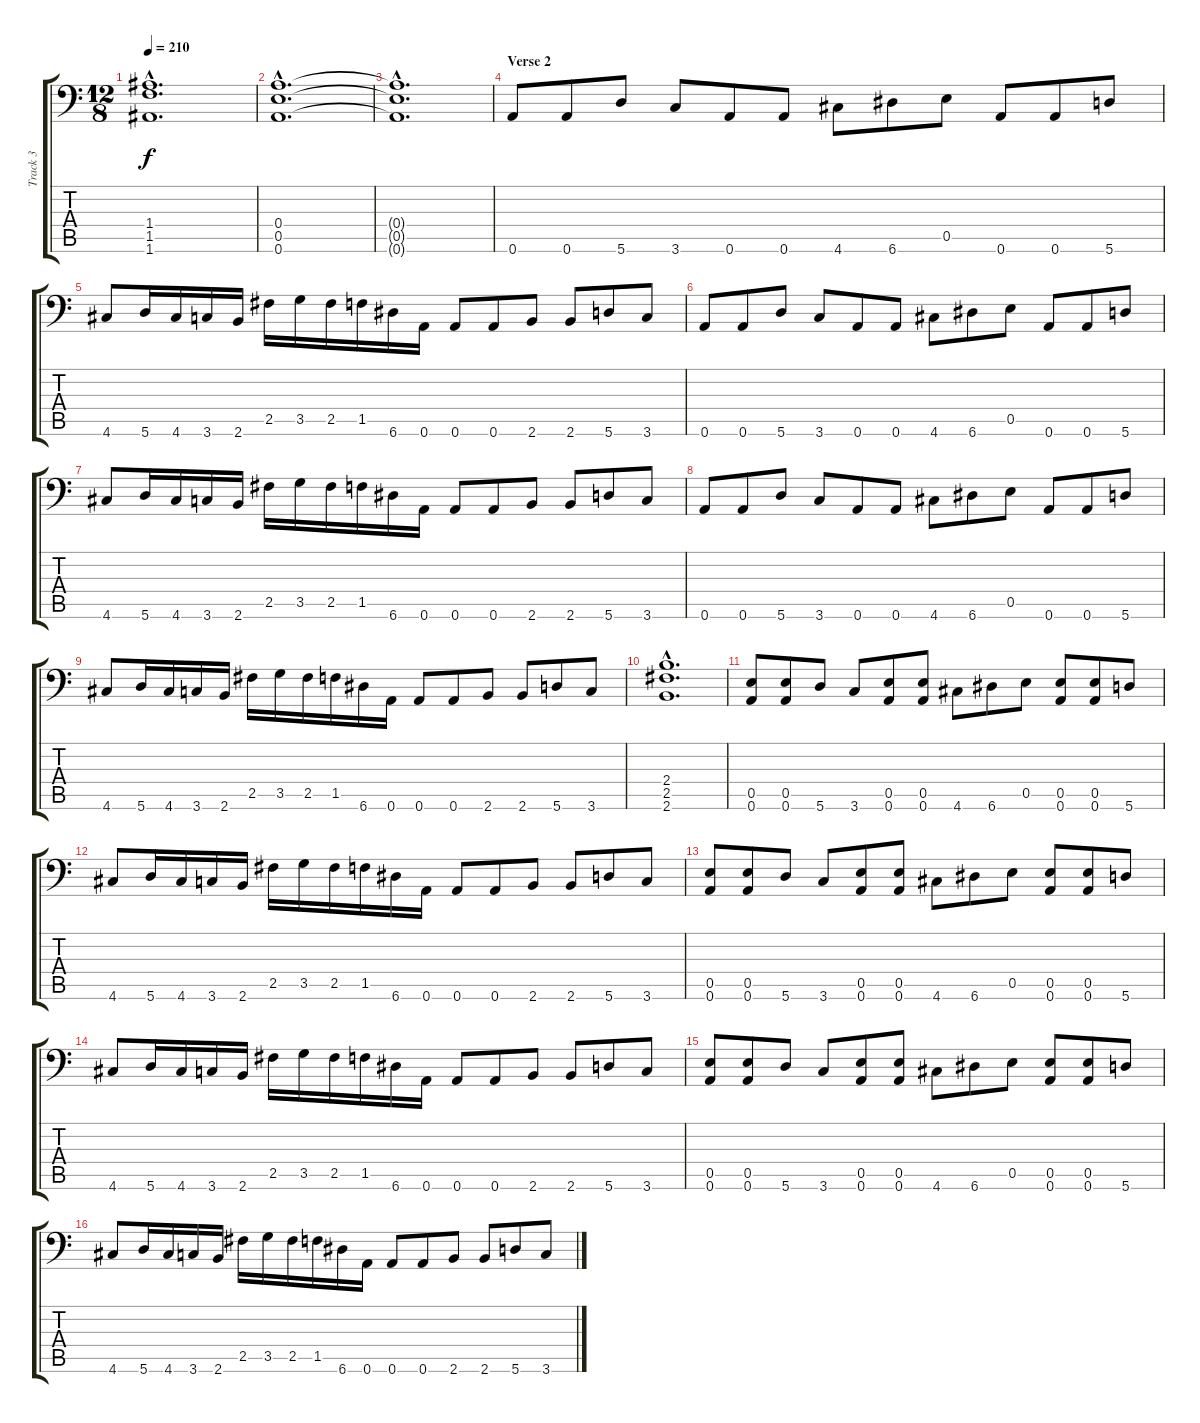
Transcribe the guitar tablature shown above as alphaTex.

\track ("Track 3" "Track 3") {instrument overdrivenguitar}
\staff {score tabs}
\tuning (B3 Gb3 D3 A2 E2 A1) {hide}
\ts (12 8)
\tempo 210
\clef f4
\ks c
(1.4{hac} 1.5{hac} 1.6{hac}).1{d dy f} |
(0.4{hac} 0.5{hac} 0.6{hac}).1{d} |
(0.4{hac t} 0.5{hac t} 0.6{hac t}).1{d} |
\section ("" "Verse 2")
0.6.8 0.6.8 5.6.8 3.6.8 0.6.8 0.6.8 4.6.8 6.6.8 0.5.8 0.6.8 0.6.8 5.6.8 |
4.6.8 5.6.16 4.6.16 3.6.16 2.6.16 2.5.16 3.5.16 2.5.16 1.5.16 6.6.16 0.6.16 0.6.8 0.6.8 2.6.8 2.6.8 5.6.8 3.6.8 |
0.6.8 0.6.8 5.6.8 3.6.8 0.6.8 0.6.8 4.6.8 6.6.8 0.5.8 0.6.8 0.6.8 5.6.8 |
4.6.8 5.6.16 4.6.16 3.6.16 2.6.16 2.5.16 3.5.16 2.5.16 1.5.16 6.6.16 0.6.16 0.6.8 0.6.8 2.6.8 2.6.8 5.6.8 3.6.8 |
0.6.8 0.6.8 5.6.8 3.6.8 0.6.8 0.6.8 4.6.8 6.6.8 0.5.8 0.6.8 0.6.8 5.6.8 |
4.6.8 5.6.16 4.6.16 3.6.16 2.6.16 2.5.16 3.5.16 2.5.16 1.5.16 6.6.16 0.6.16 0.6.8 0.6.8 2.6.8 2.6.8 5.6.8 3.6.8 |
(2.4{hac} 2.5{hac} 2.6{hac}).1{d} |
(0.5 0.6).8 (0.5 0.6).8 5.6.8 3.6.8 (0.5 0.6).8 (0.5 0.6).8 4.6.8 6.6.8 0.5.8 (0.5 0.6).8 (0.5 0.6).8 5.6.8 |
4.6.8 5.6.16 4.6.16 3.6.16 2.6.16 2.5.16 3.5.16 2.5.16 1.5.16 6.6.16 0.6.16 0.6.8 0.6.8 2.6.8 2.6.8 5.6.8 3.6.8 |
(0.5 0.6).8 (0.5 0.6).8 5.6.8 3.6.8 (0.5 0.6).8 (0.5 0.6).8 4.6.8 6.6.8 0.5.8 (0.5 0.6).8 (0.5 0.6).8 5.6.8 |
4.6.8 5.6.16 4.6.16 3.6.16 2.6.16 2.5.16 3.5.16 2.5.16 1.5.16 6.6.16 0.6.16 0.6.8 0.6.8 2.6.8 2.6.8 5.6.8 3.6.8 |
(0.5 0.6).8 (0.5 0.6).8 5.6.8 3.6.8 (0.5 0.6).8 (0.5 0.6).8 4.6.8 6.6.8 0.5.8 (0.5 0.6).8 (0.5 0.6).8 5.6.8 |
4.6.8 5.6.16 4.6.16 3.6.16 2.6.16 2.5.16 3.5.16 2.5.16 1.5.16 6.6.16 0.6.16 0.6.8 0.6.8 2.6.8 2.6.8 5.6.8 3.6.8
